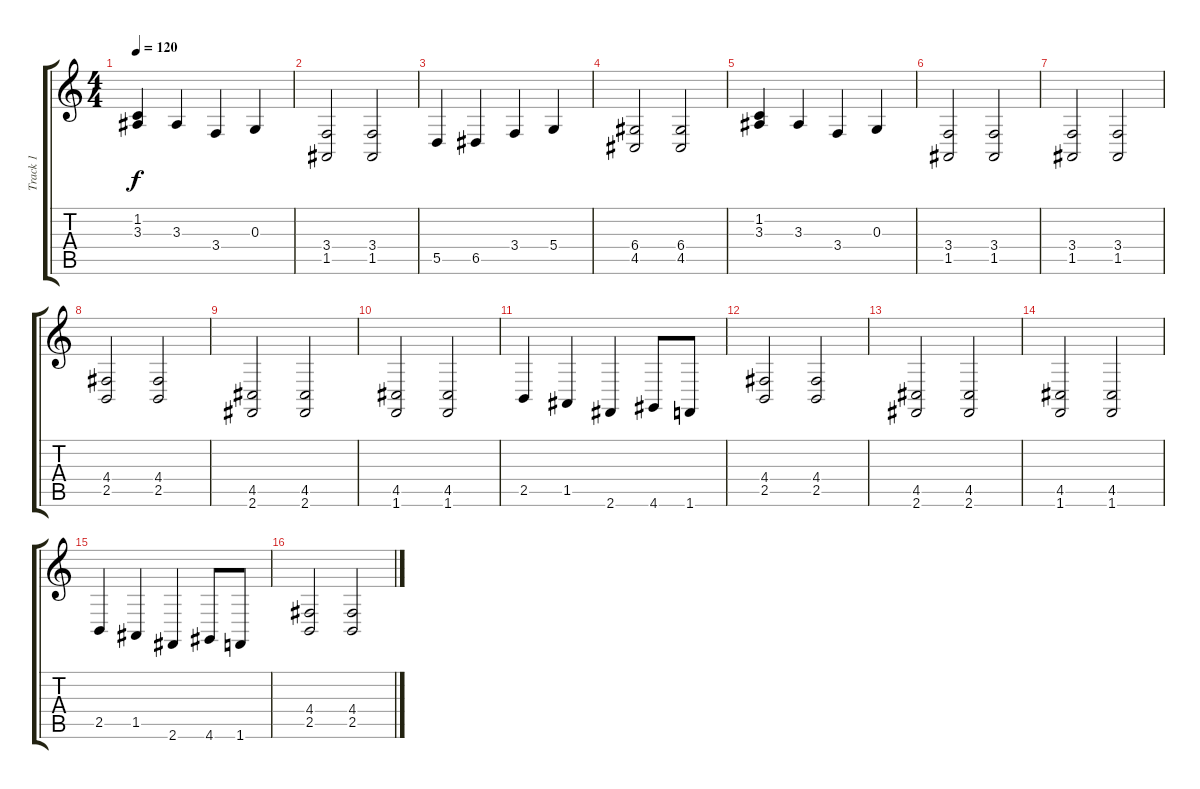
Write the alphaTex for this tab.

\track ("Track 1" "Track 1") {instrument acousticgrandpiano}
\staff {score tabs}
\tuning (E4 B3 G3 D3 A2 E2) {hide}
\ts (4 4)
\tempo 120
\clef g2
\ks c
(1.2 3.3).4{dy f} 3.3.4 3.4.4 0.3.4 |
(3.4 1.5).2 (3.4 1.5).2 |
5.5.4 6.5.4 3.4.4 5.4.4 |
(6.4 4.5).2 (6.4 4.5).2 |
(1.2 3.3).4 3.3.4 3.4.4 0.3.4 |
(3.4 1.5).2 (3.4 1.5).2 |
(3.4 1.5).2 (3.4 1.5).2 |
(4.4 2.5).2 (4.4 2.5).2 |
(4.5 2.6).2 (4.5 2.6).2 |
(4.5 1.6).2 (4.5 1.6).2 |
2.5.4 1.5.4 2.6.4 4.6.8 1.6.8 |
(4.4 2.5).2 (4.4 2.5).2 |
(4.5 2.6).2 (4.5 2.6).2 |
(4.5 1.6).2 (4.5 1.6).2 |
2.5.4 1.5.4 2.6.4 4.6.8 1.6.8 |
(4.4 2.5).2 (4.4 2.5).2
